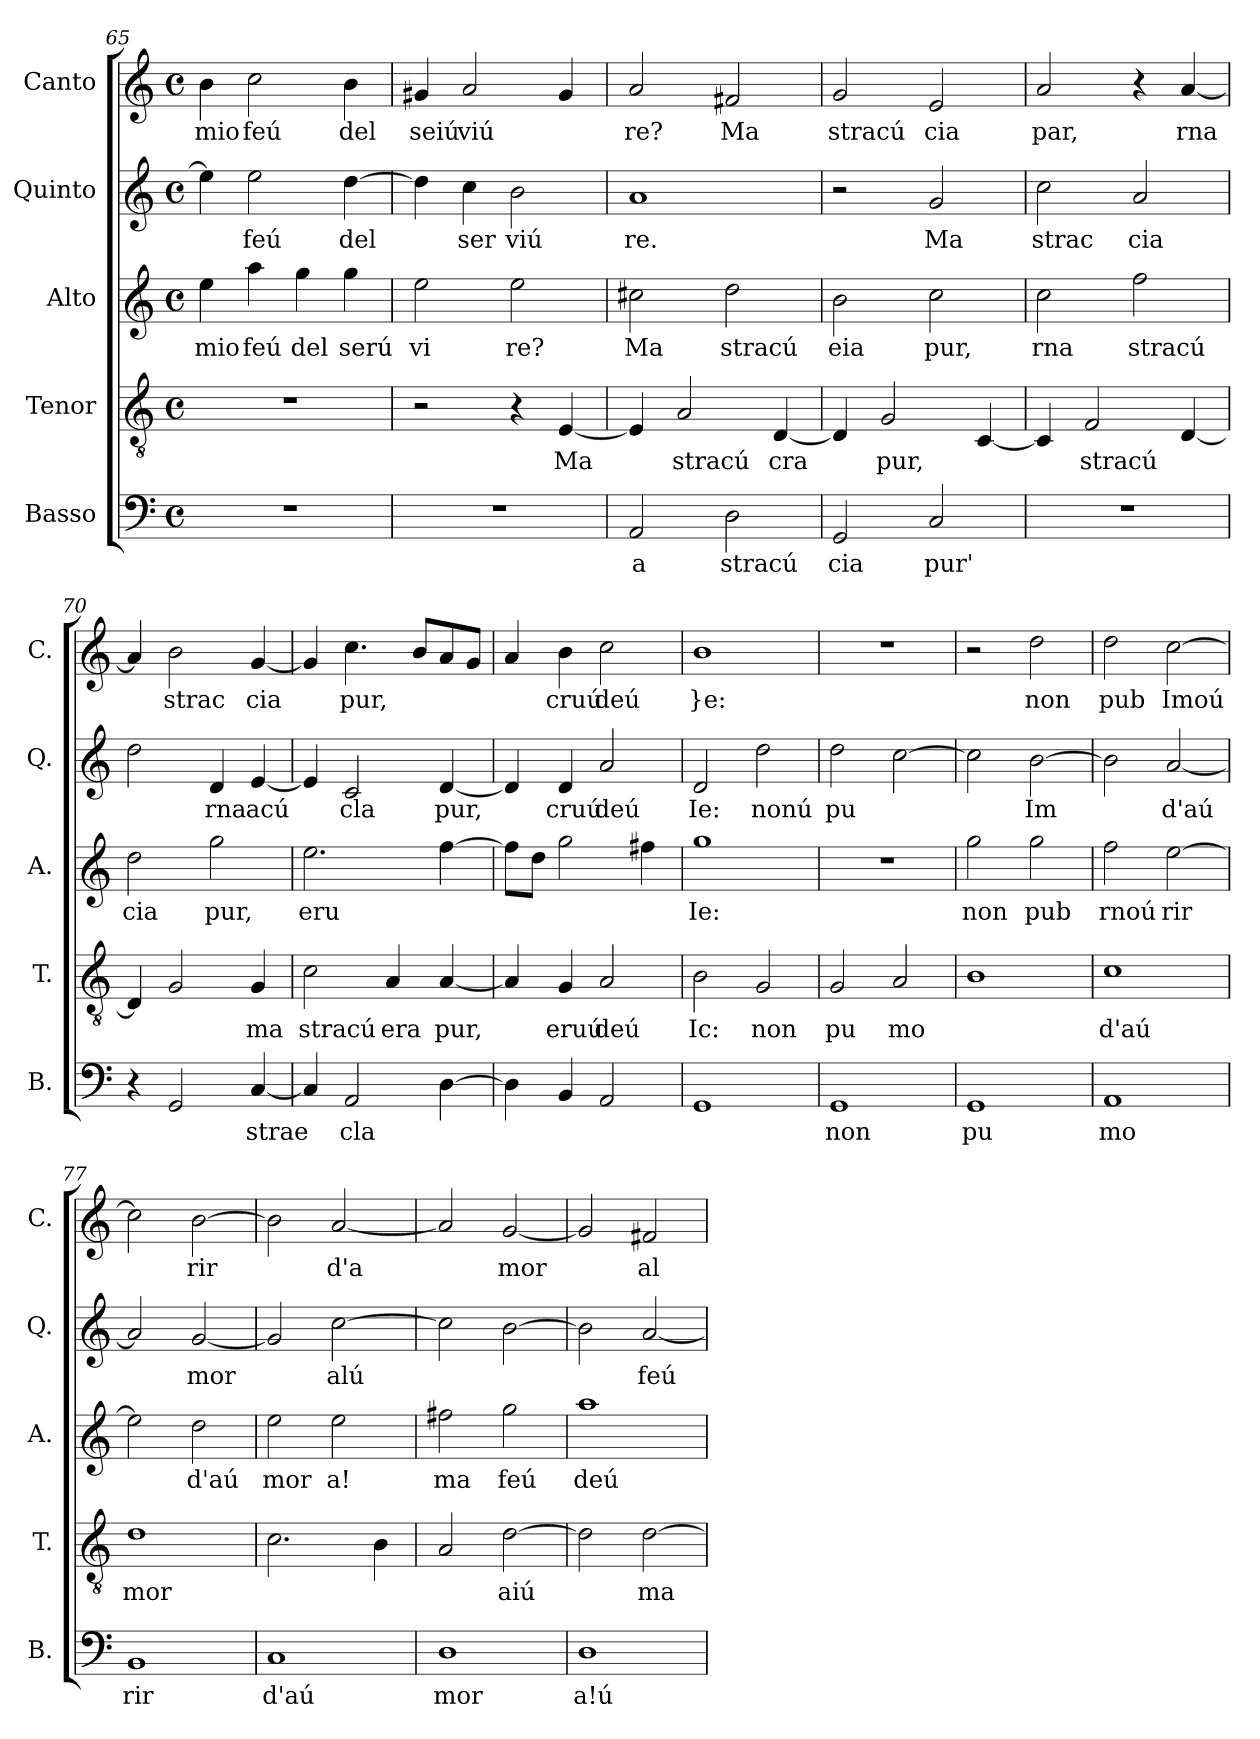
**kern	**text	**kern	**text	**kern	**text	**kern	**text	**kern	**text
*part5	*part5	*part4	*part4	*part3	*part3	*part2	*part2	*part1	*part1
*staff5	*staff5	*staff4	*staff4	*staff3	*staff3	*staff2	*staff2	*staff1	*staff1
*I"Basso	*	*I"Tenor	*	*I"Alto	*	*I"Quinto	*	*I"Canto	*
*I'B.	*	*I'T.	*	*I'A.	*	*I'Q.	*	*I'C.	*
*clefF4	*	*clefGv2	*	*clefG2	*	*clefG2	*	*clefG2	*
*k[]	*	*k[]	*	*k[]	*	*k[]	*	*k[]	*
*C:	*	*C:	*	*C:	*	*C:	*	*C:	*
*M4/4	*	*M4/4	*	*M4/4	*	*M4/4	*	*M4/4	*
*met(c)	*	*met(c)	*	*met(c)	*	*met(c)	*	*met(c)	*
=65	=65	=65	=65	=65	=65	=65	=65	=65	=65
!	!	!	!	!	!LO:LY:b	!	!	!	!LO:LY:b
1r	.	1r	.	4ee\	mio	4ee\]	.	4b\	mio
!	!	!	!	!	!LO:LY:b	!	!LO:LY:b	!	!LO:LY:b
.	.	.	.	4aa\	feú	2ee\	feú	2cc\	feú
!	!	!	!	!	!LO:LY:b	!	!	!	!
.	.	.	.	4gg\	del	.	.	.	.
!	!	!	!	!	!LO:LY:b	!	!LO:LY:b	!	!LO:LY:b
.	.	.	.	4gg\	serú	[4dd\	del	4b\	del
=66	=66	=66	=66	=66	=66	=66	=66	=66	=66
!	!	!	!	!	!LO:LY:b	!	!	!	!LO:LY:b
1r	.	2r	.	2ee\	vi	4dd\]	.	4g#X/	seiú
!	!	!	!	!	!	!	!LO:LY:b	!	!LO:LY:b
.	.	.	.	.	.	4cc\	ser	2a/	viú
!	!	!	!	!	!LO:LY:b	!	!LO:LY:b	!	!
.	.	4r	.	2ee\	re?	2b\	viú	.	.
!	!	!	!LO:LY:b	!	!	!	!	!	!
.	.	[4E/	Ma	.	.	.	.	4g#/	.
!!LO:LB:g=z
=67	=67	=67	=67	=67	=67	=67	=67	=67	=67
!	!LO:LY:b	!	!	!	!LO:LY:b	!	!LO:LY:b	!	!LO:LY:b
2AA/	a	4E/]	.	2cc#X\	Ma	1a	re.	2a/	re?
!	!	!	!LO:LY:b	!	!	!	!	!	!
.	.	2A/	stracú	.	.	.	.	.	.
!	!LO:LY:b	!	!	!	!LO:LY:b	!	!	!	!LO:LY:b
2D\	stracú	.	.	2dd\	stracú	.	.	2f#X/	Ma
!	!	!	!LO:LY:b	!	!	!	!	!	!
.	.	[4D/	cra	.	.	.	.	.	.
=68	=68	=68	=68	=68	=68	=68	=68	=68	=68
!	!LO:LY:b	!	!	!	!LO:LY:b	!	!	!	!LO:LY:b
2GG/	cia	4D/]	.	2b\	eia	2r	.	2g/	stracú
!	!	!	!LO:LY:b	!	!	!	!	!	!
.	.	2G/	pur,	.	.	.	.	.	.
!	!LO:LY:b	!	!	!	!LO:LY:b	!	!LO:LY:b	!	!LO:LY:b
2C/	pur'	.	.	2cc\	pur,	2g/	Ma	2e/	cia
.	.	[4C/	.	.	.	.	.	.	.
=69	=69	=69	=69	=69	=69	=69	=69	=69	=69
!	!	!	!	!	!LO:LY:b	!	!LO:LY:b	!	!LO:LY:b
1r	.	4C/]	.	2cc\	rna	2cc\	strac	2a/	par,
!	!	!	!LO:LY:b	!	!	!	!	!	!
.	.	2F/	stracú	.	.	.	.	.	.
!	!	!	!	!	!LO:LY:b	!	!LO:LY:b	!	!
.	.	.	.	2ff\	stracú	2a/	cia	4r	.
!	!	!	!	!	!	!	!	!	!LO:LY:b
.	.	[4D/	.	.	.	.	.	[4a/	rna
=70	=70	=70	=70	=70	=70	=70	=70	=70	=70
!	!	!	!	!	!LO:LY:b	!	!	!	!
4r	.	4D/]	.	2dd\	cia	2dd\	.	4a/]	.
!	!	!	!	!	!	!	!	!	!LO:LY:b
2GG/	.	2G/	.	.	.	.	.	2b\	strac
!	!	!	!	!	!LO:LY:b	!	!LO:LY:b	!	!
.	.	.	.	2gg\	pur,	4d/	rna	.	.
!	!LO:LY:b	!	!LO:LY:b	!	!	!	!LO:LY:b	!	!LO:LY:b
[4C/	strae	4G/	ma	.	.	[4e/	acú	[4g/	cia
=71	=71	=71	=71	=71	=71	=71	=71	=71	=71
!	!	!	!LO:LY:b	!	!LO:LY:b	!	!	!	!
4C/]	.	2c\	stracú	2.ee\	eru	4e/]	.	4g/]	.
!	!LO:LY:b	!	!	!	!	!	!LO:LY:b	!	!LO:LY:b
2AA/	cla	.	.	.	.	2c/	cla	4.cc\	pur,
!	!	!	!LO:LY:b	!	!	!	!	!	!
.	.	4A/	era	.	.	.	.	.	.
.	.	.	.	.	.	.	.	8b/L	.
!	!	!	!LO:LY:b	!	!	!	!LO:LY:b	!	!
[4D\	.	[4A/	pur,	[4ff\	.	[4d/	pur,	8a/	.
.	.	.	.	.	.	.	.	8g/J	.
!!LO:PB:g=z
=72	=72	=72	=72	=72	=72	=72	=72	=72	=72
4D\]	.	4A/]	.	8ff\L]	.	4d/]	.	4a/	.
.	.	.	.	8dd\J	.	.	.	.	.
!	!	!	!LO:LY:b	!	!	!	!LO:LY:b	!	!LO:LY:b
4BB/	.	4G/	eruú	2gg\	.	4d/	cruú	4b\	cruú
!	!	!	!LO:LY:b	!	!	!	!LO:LY:b	!	!LO:LY:b
2AA/	.	2A/	deú	.	.	2a/	deú	2cc\	deú
.	.	.	.	4ff#X\	.	.	.	.	.
=73	=73	=73	=73	=73	=73	=73	=73	=73	=73
!	!	!	!LO:LY:b	!	!LO:LY:b	!	!LO:LY:b	!	!LO:LY:b
1GG	.	2B\	Ic:	1gg	Ie:	2d/	Ie:	1b	}e:
!	!	!	!LO:LY:b	!	!	!	!LO:LY:b	!	!
.	.	2G/	non	.	.	2dd\	nonú	.	.
=74	=74	=74	=74	=74	=74	=74	=74	=74	=74
!	!LO:LY:b	!	!LO:LY:b	!	!	!	!LO:LY:b	!	!
1GG	non	2G/	pu	1r	.	2dd\	pu	1r	.
!	!	!	!LO:LY:b	!	!	!	!	!	!
.	.	2A/	mo	.	.	[2cc\	.	.	.
=75	=75	=75	=75	=75	=75	=75	=75	=75	=75
!	!LO:LY:b	!	!	!	!LO:LY:b	!	!	!	!
1GG	pu	1B	.	2gg\	non	2cc\]	.	2r	.
!	!	!	!	!	!LO:LY:b	!	!LO:LY:b	!	!LO:LY:b
.	.	.	.	2gg\	pub	[2b\	Im	2dd\	non
=76	=76	=76	=76	=76	=76	=76	=76	=76	=76
!	!LO:LY:b	!	!LO:LY:b	!	!LO:LY:b	!	!	!	!LO:LY:b
1AA	mo	1c	d'aú	2ff\	rnoú	2b\]	.	2dd\	pub
!	!	!	!	!	!LO:LY:b	!	!LO:LY:b	!	!LO:LY:b
.	.	.	.	[2ee\	rir	[2a/	d'aú	[2cc\	Imoú
!!LO:LB:g=z
=77	=77	=77	=77	=77	=77	=77	=77	=77	=77
!	!LO:LY:b	!	!LO:LY:b	!	!	!	!	!	!
1BB	rir	1d	mor	2ee\]	.	2a/]	.	2cc\]	.
!	!	!	!	!	!LO:LY:b	!	!LO:LY:b	!	!LO:LY:b
.	.	.	.	2dd\	d'aú	[2g/	mor	[2b\	rir
=78	=78	=78	=78	=78	=78	=78	=78	=78	=78
!	!LO:LY:b	!	!	!	!LO:LY:b	!	!	!	!
1C	d'aú	2.c\	.	2ee\	mor	2g/]	.	2b\]	.
!	!	!	!	!	!LO:LY:b	!	!LO:LY:b	!	!LO:LY:b
.	.	.	.	2ee\	a!	[2cc\	alú	[2a/	d'a
.	.	4B\	.	.	.	.	.	.	.
=79	=79	=79	=79	=79	=79	=79	=79	=79	=79
!	!LO:LY:b	!	!	!	!LO:LY:b	!	!	!	!
1D	mor	2A/	.	2ff#X\	ma	2cc\]	.	2a/]	.
!	!	!	!LO:LY:b	!	!LO:LY:b	!	!	!	!LO:LY:b
.	.	[2d\	aiú	2gg\	feú	[2b\	.	[2g/	mor
=80	=80	=80	=80	=80	=80	=80	=80	=80	=80
!	!LO:LY:b	!	!	!	!LO:LY:b	!	!	!	!
1D	a!ú	2d\]	.	1aa	deú	2b\]	.	2g/]	.
!	!	!	!LO:LY:b	!	!	!	!LO:LY:b	!	!LO:LY:b
.	.	[2d\	ma	.	.	[2a/	feú	2f#X/	al
=	=	=	=	=	=	=	=	=	=
*-	*-	*-	*-	*-	*-	*-	*-	*-	*-
